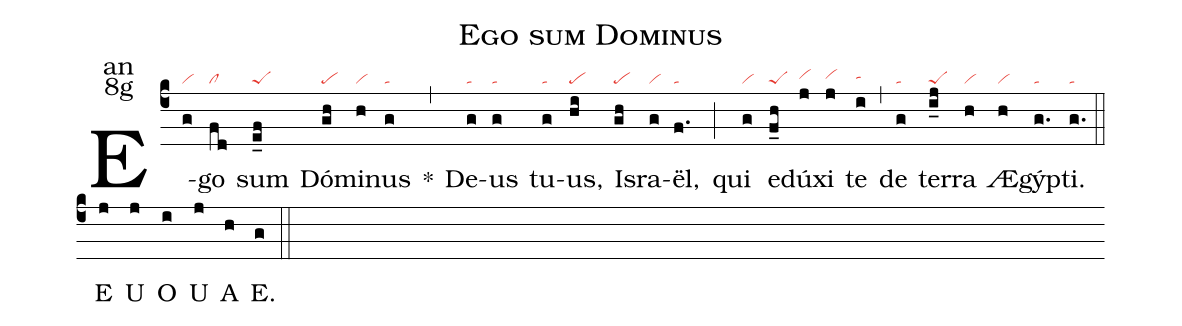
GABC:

name:Ego sum Dominus;
office-part:an;
mode:8g;
nabc-lines:1;
%%
(c4) E(g|vi)go(fd|cl) sum(e_f|peS) Dó(gh|pe)mi(h|vi)nus(g|ta) <sp>*</sp>(,)
De(g|ta)us(g|ta) tu(g|ta)us,(hi|pe) Is(gh|pe)ra(g|vi)ël,(f.|ta) (;)
qui(g|vi) e(f_h|peS)dú(j|vihh)xi(j|vihh) te(i|tahh) (,) de(g|ta) ter(i_j|peS)ra(h|vi) Æ(h|vi)gýp(g.|ta)ti.(g.|ta) (::)
<eu>E(j) U(j) O(i) U(j) A(h) E.(g) </eu>(::)
